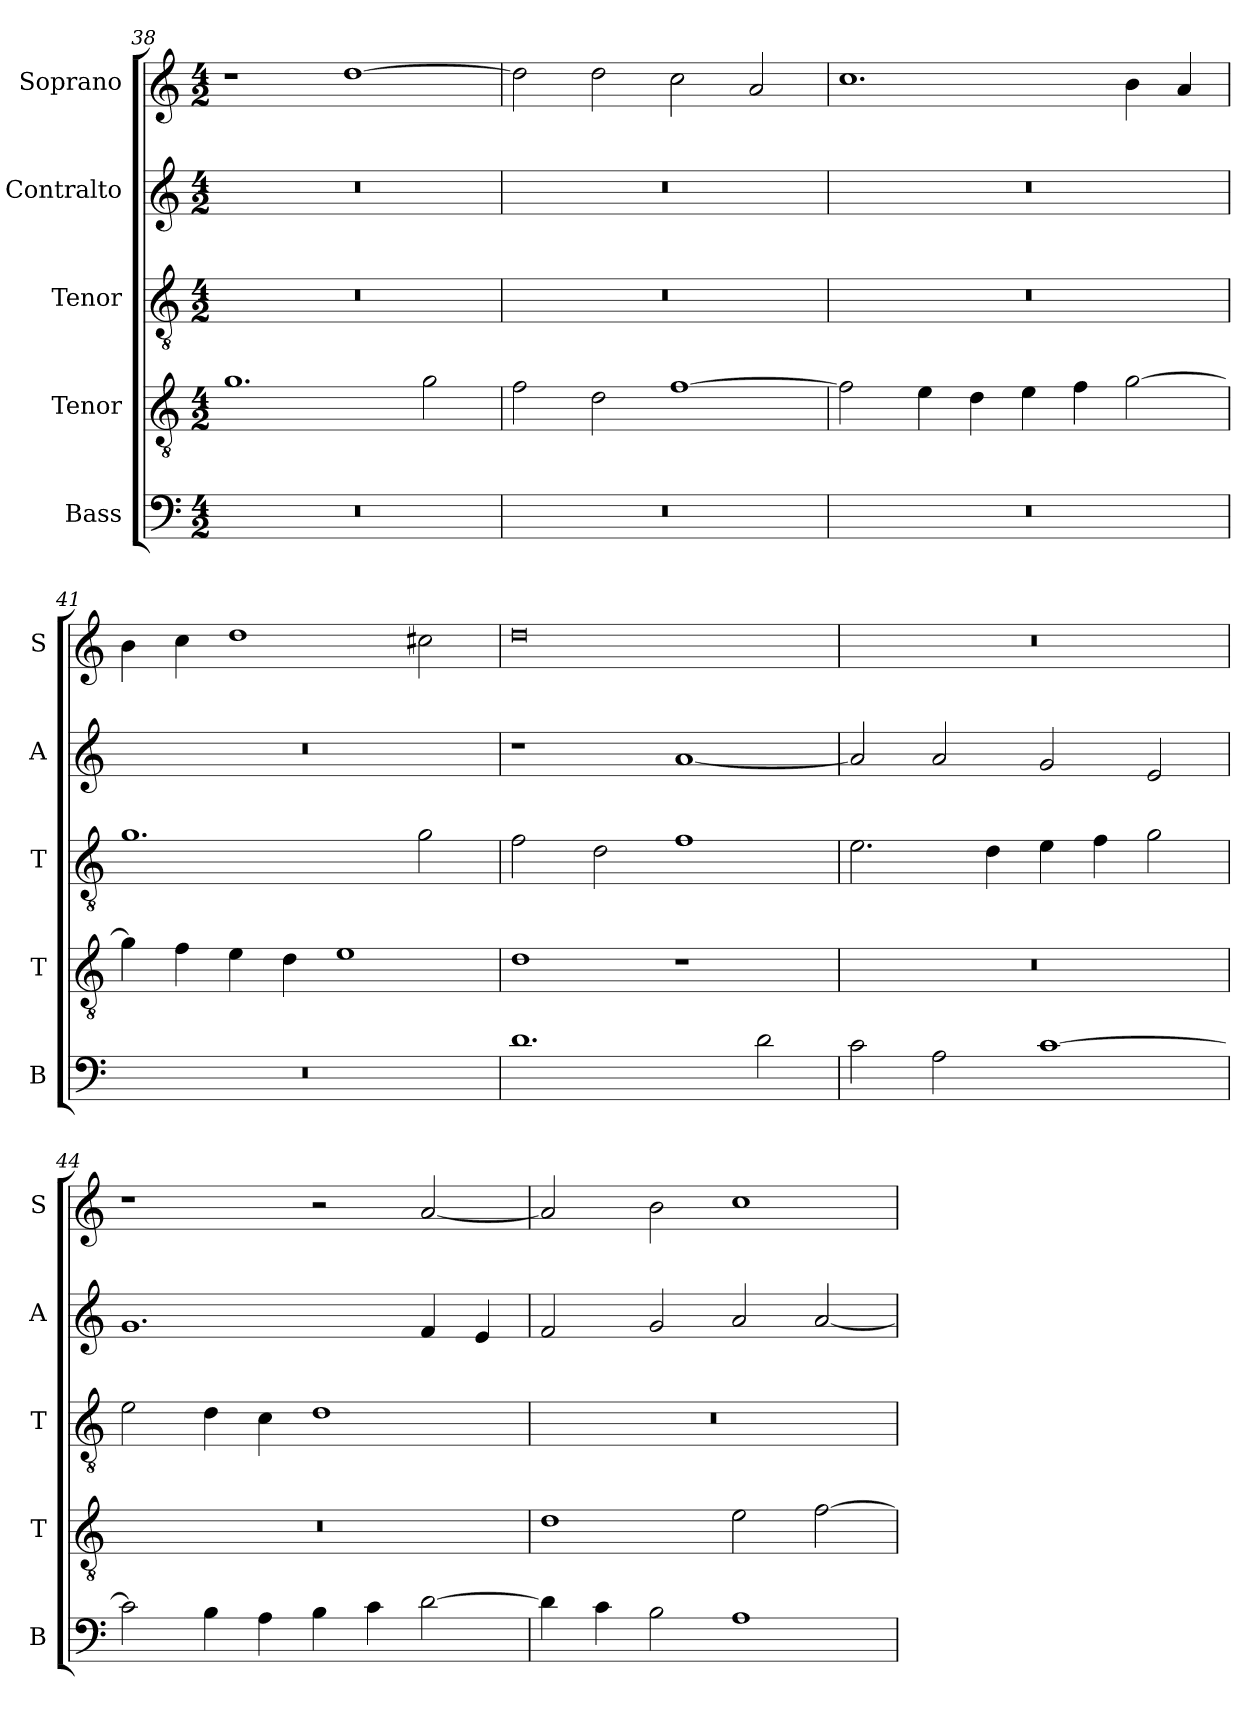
**kern	**kern	**kern	**kern	**kern
*part5	*part4	*part3	*part2	*part1
*staff5	*staff4	*staff3	*staff2	*staff1
*I"Bass	*I"Tenor	*I"Tenor	*I"Contralto	*I"Soprano
*I'B	*I'T	*I'T	*I'A	*I'S
*clefF4	*clefGv2	*clefGv2	*clefG2	*clefG2
*k[]	*k[]	*k[]	*k[]	*k[]
*G:mix	*G:mix	*G:mix	*G:mix	*G:mix
*M4/2	*M4/2	*M4/2	*M4/2	*M4/2
=38	=38	=38	=38	=38
0r	1.g	0r	0r	1r
.	.	.	.	[1dd
.	2g	.	.	.
=39	=39	=39	=39	=39
0r	2f	0r	0r	2dd]
.	2d	.	.	2dd
.	[1f	.	.	2cc
.	.	.	.	2a
=40	=40	=40	=40	=40
0r	2f]	0r	0r	1.cc
.	4e	.	.	.
.	4d	.	.	.
.	4e	.	.	.
.	4f	.	.	.
.	[2g	.	.	4b
.	.	.	.	4a
=41	=41	=41	=41	=41
0r	4g]	1.g	0r	4b
.	4f	.	.	4cc
.	4e	.	.	1dd
.	4d	.	.	.
.	1e	.	.	.
.	.	2g	.	2cc#X
=42	=42	=42	=42	=42
1.d	1d	2f	1r	0dd
.	.	2d	.	.
.	1r	1f	[1a	.
2d	.	.	.	.
=43	=43	=43	=43	=43
2c	0r	2.e	2a]	0r
2A	.	.	2a	.
.	.	4d	.	.
[1c	.	4e	2g	.
.	.	4f	.	.
.	.	2g	2e	.
=44	=44	=44	=44	=44
2c]	0r	2e	1.g	1r
4B	.	4d	.	.
4A	.	4c	.	.
4B	.	1d	.	2r
4c	.	.	.	.
[2d	.	.	4f	[2a
.	.	.	4e	.
=45	=45	=45	=45	=45
4d]	1d	0r	2f	2a]
4c	.	.	.	.
2B	.	.	2g	2b
1A	2e	.	2a	1cc
.	[2f	.	[2a	.
=	=	=	=	=
*-	*-	*-	*-	*-
